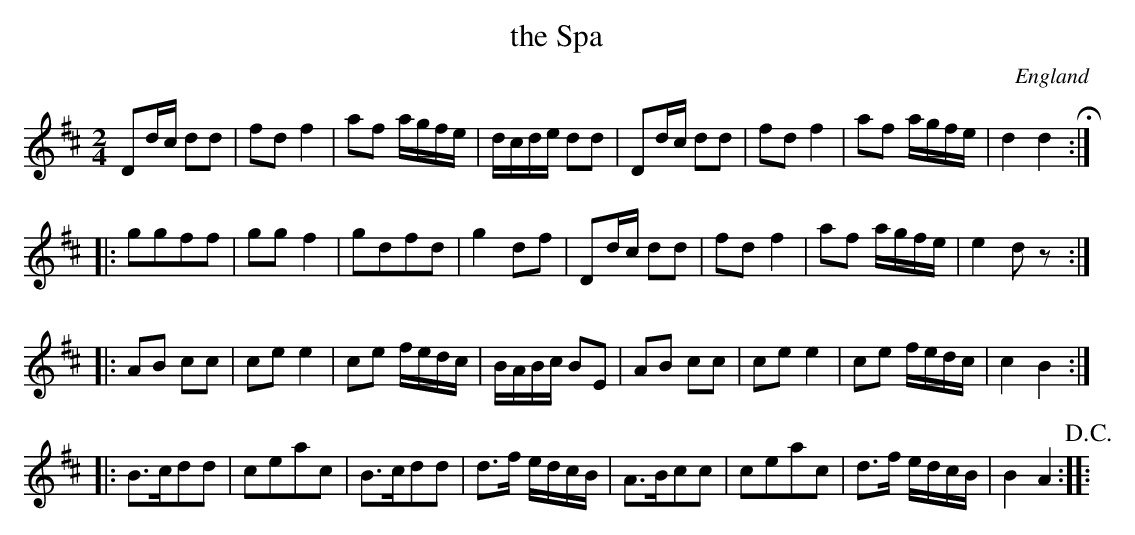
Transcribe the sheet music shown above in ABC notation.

X:1
T:the Spa
L:1/16
M:2/4
O:England
K:D
D2dc d2d2 | f2d2 f4 | a2f2 agfe | dcde d2d2 |\
D2dc d2d2 | f2d2 f4 | a2f2 agfe | d4 d4 H::
g2g2f2f2 | g2g2f4 | g2d2f2d2 | g4 d2f2 | \
D2dc d2d2 | f2d2 f4 | a2f2 agfe | e4 d2z2 ::
A2B2 c2c2 | c2e2 e4 | c2e2 fedc | BABc B2E2 |\
A2B2 c2c2 | c2e2 e4 | c2e2 fedc | c4B4 ::
B3cd2d2 | c2e2a2c2 | B3cd2d2  | d3f edcB | \
A3Bc2c2 | c2e2a2c2 | d3f edcB | B4A4 !D.C.! ::
